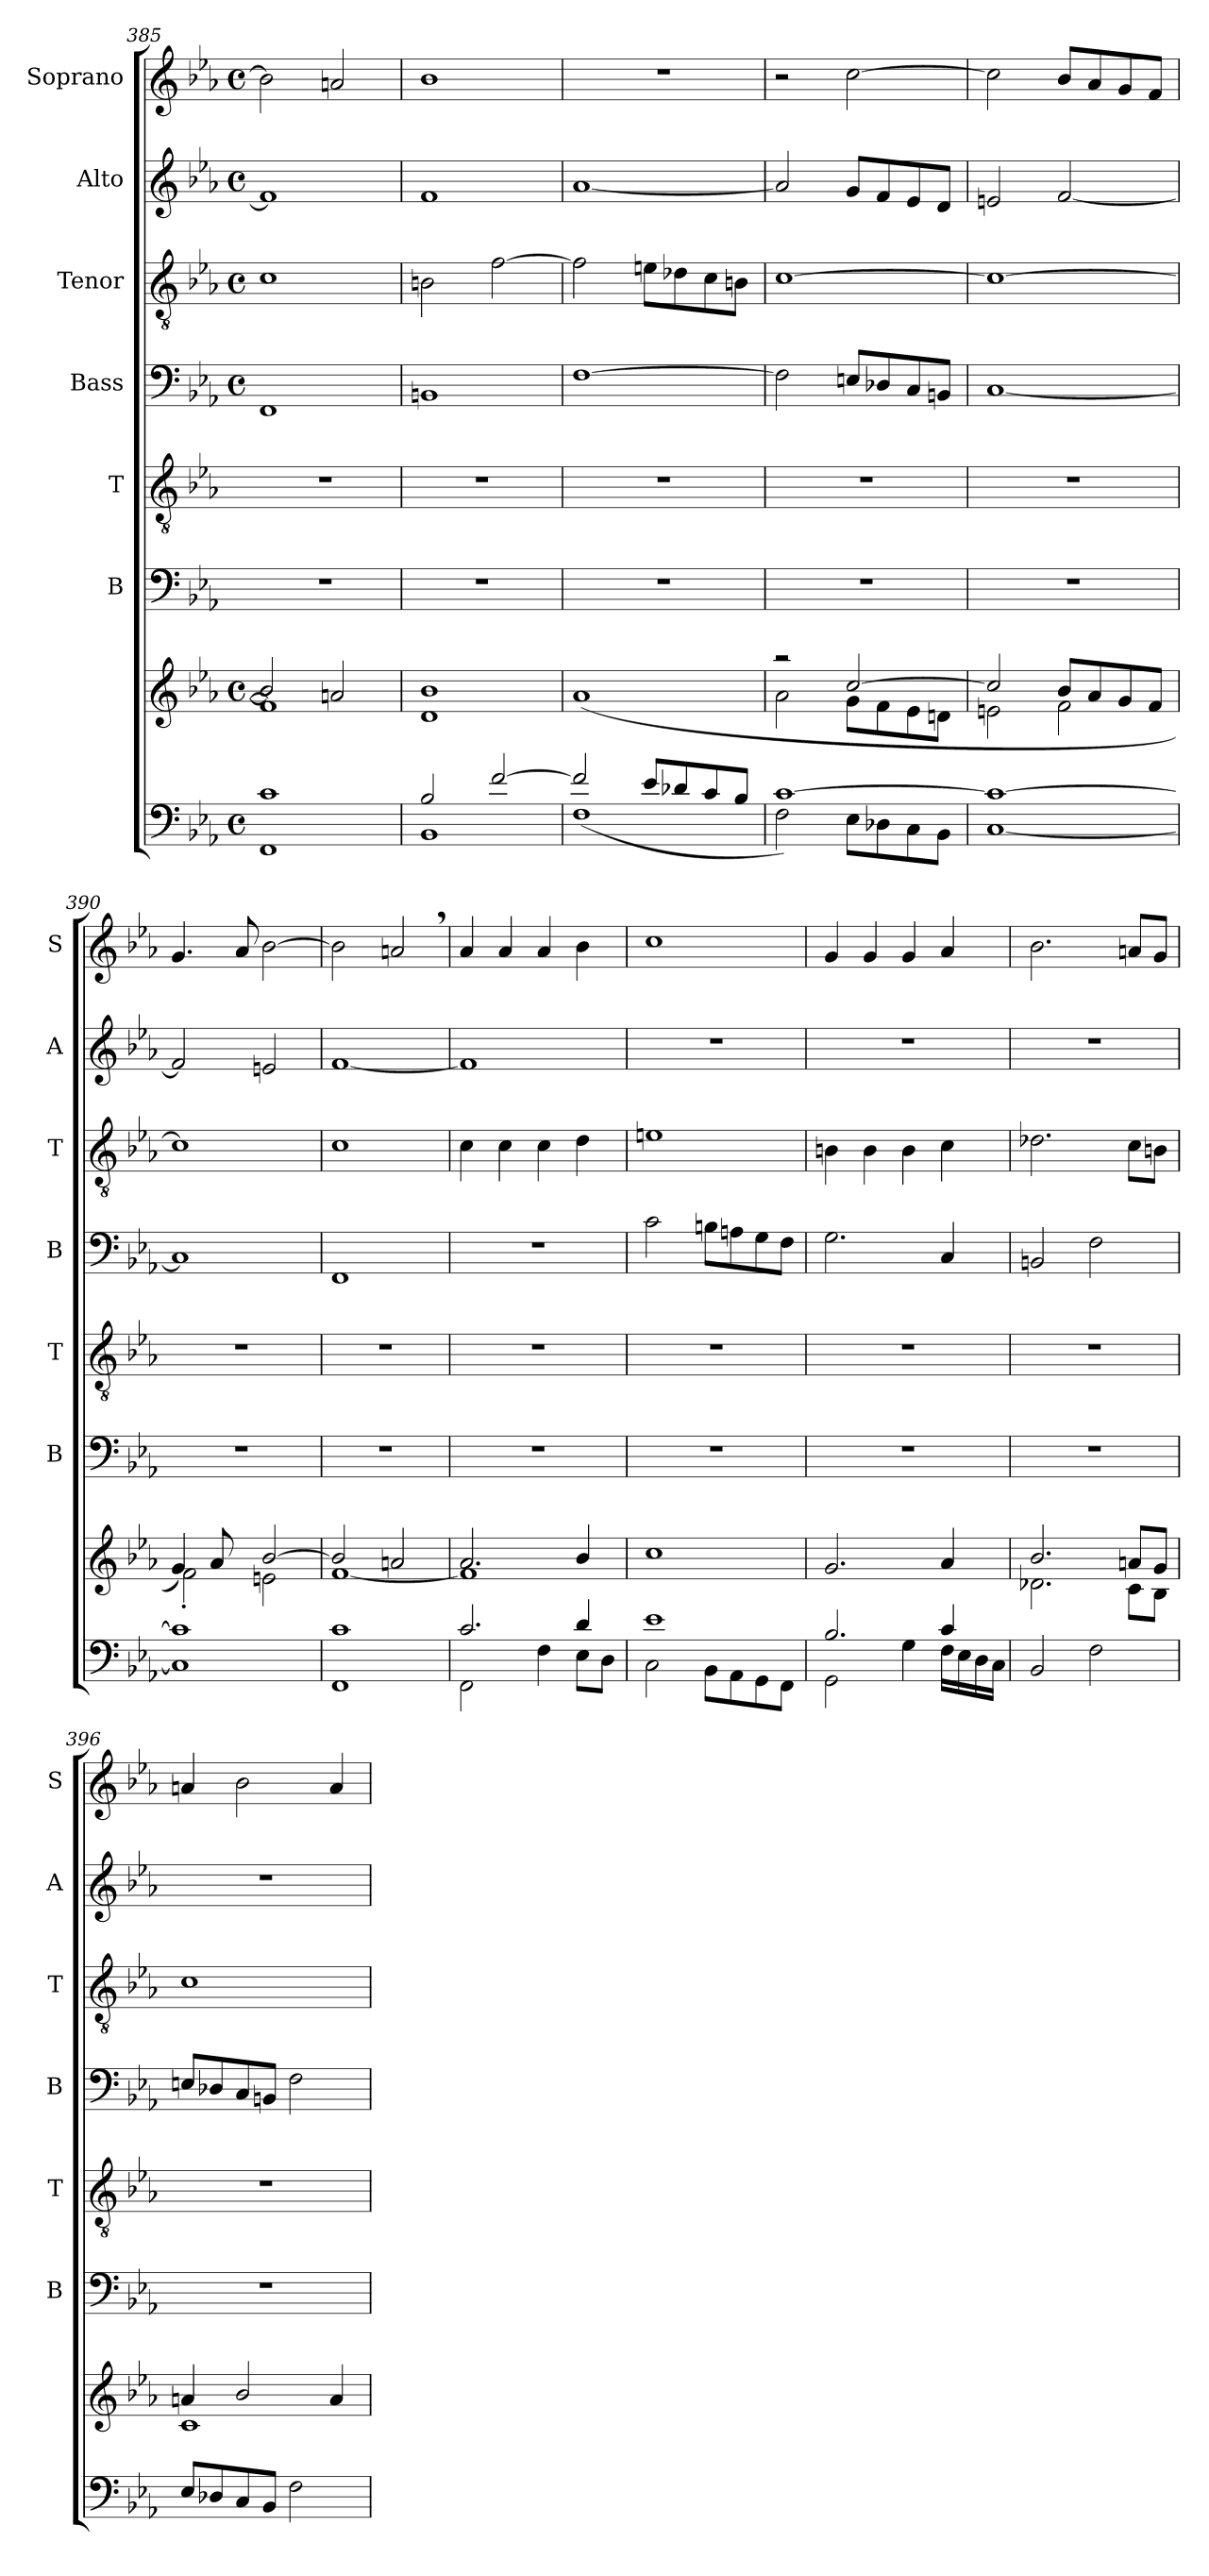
**kern	**kern	**kern	**kern	**kern	**kern	**kern	**kern
*part8	*part7	*part6	*part5	*part4	*part3	*part2	*part1
*staff8	*staff7	*staff6	*staff5	*staff4	*staff3	*staff2	*staff1
*	*	*I"B	*I"T	*I"Bass	*I"Tenor	*I"Alto	*I"Soprano
*	*	*I'B	*I'T	*I'B	*I'T	*I'A	*I'S
*clefF4	*clefG2	*clefF4	*clefGv2	*clefF4	*clefGv2	*clefG2	*clefG2
*k[b-e-a-]	*k[b-e-a-]	*k[b-e-a-]	*k[b-e-a-]	*k[b-e-a-]	*k[b-e-a-]	*k[b-e-a-]	*k[b-e-a-]
*E-:	*E-:	*E-:	*E-:	*E-:	*E-:	*E-:	*E-:
*M4/4	*M4/4	*	*	*M4/4	*M4/4	*M4/4	*M4/4
*met(c)	*met(c)	*	*	*met(c)	*met(c)	*met(c)	*met(c)
=385	=385	=385	=385	=385	=385	=385	=385
*	*^	*	*	*	*	*	*
1FF 1c	2b-/]	1f]	1r	1r	1FF	1c	1f]	2b-\]
.	2an/	.	.	.	.	.	.	2an/
*	*v	*v	*	*	*	*	*	*
=386	=386	=386	=386	=386	=386	=386	=386
*^	*	*	*	*	*	*	*
2B-/	1BB-	1d 1b-	1r	1r	1BB	2B\	1f	1b-
[<2f/	.	.	.	.	.	[<2f\	.	.
!!LO:PB:g=z
=387	=387	=387	=387	=387	=387	=387	=387	=387
2f/]	(<1F	(<1a-	1r	1r	[>1F	2f\]	[<1a-	1r
8e-/L	.	.	.	.	.	8e\L	.	.
8d-X/	.	.	.	.	.	8d-X\	.	.
8c/	.	.	.	.	.	8c\	.	.
8B-/J	.	.	.	.	.	8B\J	.	.
=388	=388	=388	=388	=388	=388	=388	=388	=388
*	*	*^	*	*	*	*	*	*
[>1c)	2F\	2raa	2a-\	1r	1r	2F\]	[>1c	2a-/]	2r
.	8E-\L	[>2cc/	8g\L	.	.	8E/L	.	8g/L	[>2cc\
.	8D-X\	.	8f\	.	.	8D-X/	.	8f/	.
.	8C\	.	8e-\	.	.	8C/	.	8e-/	.
.	8BB-\J	.	8dn\J	.	.	8BB/J	.	8d/J	.
*v	*v	*	*	*	*	*	*	*	*
=389	=389	=389	=389	=389	=389	=389	=389	=389
[<1C 1c_	2cc/]	2en\	1r	1r	[<1C	1c_	2en/	2cc\]
.	8b-/L	2f\	.	.	.	.	[<2f/	8b-/L
.	8a-/	.	.	.	.	.	.	8a-/
.	8g/	.	.	.	.	.	.	8g/
.	8f/J	.	.	.	.	.	.	8f/J
=390	=390	=390	=390	=390	=390	=390	=390	=390
1C] 1c]	4g/)	2f'<\	1r	1r	1C]	1c]	2f/]	4.g/
.	8a-/	.	.	.	.	.	.	.
.	8ryy	.	.	.	.	.	.	8a-/
.	[>2b-/	2en\	.	.	.	.	2en/	[>2b-\
=391	=391	=391	=391	=391	=391	=391	=391	=391
1FF 1c	2b-/]	[>1f	1r	1r	1FF	1c	[>1f	2b-\]
.	2an/	.	.	.	.	.	.	2an,>/
!!LO:PB:g=z
=392	=392	=392	=392	=392	=392	=392	=392	=392
*^	*	*	*	*	*	*	*	*
2.c/	2FF\	2.a-i/	1f]	1r	1r	1r	4c\	1f]	4a-i/
.	.	.	.	.	.	.	4c\	.	4a-/
.	4F\	.	.	.	.	.	4c\	.	4a-/
4d/	8E-\L	4b-/	.	.	.	.	4d\	.	4b-\
.	8D\J	.	.	.	.	.	.	.	.
*	*	*v	*v	*	*	*	*	*	*
=393	=393	=393	=393	=393	=393	=393	=393	=393
1e-	2C\	1cc	1r	1r	2c\	1e	1r	1cc
.	8BB-\L	.	.	.	8B\L	.	.	.
.	8AA-\	.	.	.	8A\	.	.	.
.	8GG\	.	.	.	8G\	.	.	.
.	8FF\J	.	.	.	8F\J	.	.	.
=394	=394	=394	=394	=394	=394	=394	=394	=394
2.B-/	2GG\	2.g/	1r	1r	2.G\	4B\	1r	4g/
.	.	.	.	.	.	4B\	.	4g/
.	4G\	.	.	.	.	4B\	.	4g/
4c/	16F\LL	4a-/	.	.	4C/	4c\	.	4a-/
.	16E-\	.	.	.	.	.	.	.
.	16D\	.	.	.	.	.	.	.
.	16C\JJ	.	.	.	.	.	.	.
*v	*v	*	*	*	*	*	*	*
=395	=395	=395	=395	=395	=395	=395	=395
*	*^	*	*	*	*	*	*
2BB-/	2.b-/	2.d-X\	1r	1r	2BB/	2.d-X\	1r	2.b-\
2F\	.	.	.	.	2F\	.	.	.
.	8an/L	8c\L	.	.	.	8c\L	.	8an/L
.	8g/J	8B-\J	.	.	.	8B\J	.	8g/J
!!LO:PB:g=z
=396	=396	=396	=396	=396	=396	=396	=396	=396
8E-/L	4an/	1c	1r	1r	8E/L	1c	1r	4an/
8D-X/	.	.	.	.	8D-X/	.	.	.
8C/	2b-/	.	.	.	8C/	.	.	2b-\
8BB-/J	.	.	.	.	8BB/J	.	.	.
2F\	.	.	.	.	2F\	.	.	.
.	4a/	.	.	.	.	.	.	4a/
*	*v	*v	*	*	*	*	*	*
=	=	=	=	=	=	=	=
*-	*-	*-	*-	*-	*-	*-	*-
